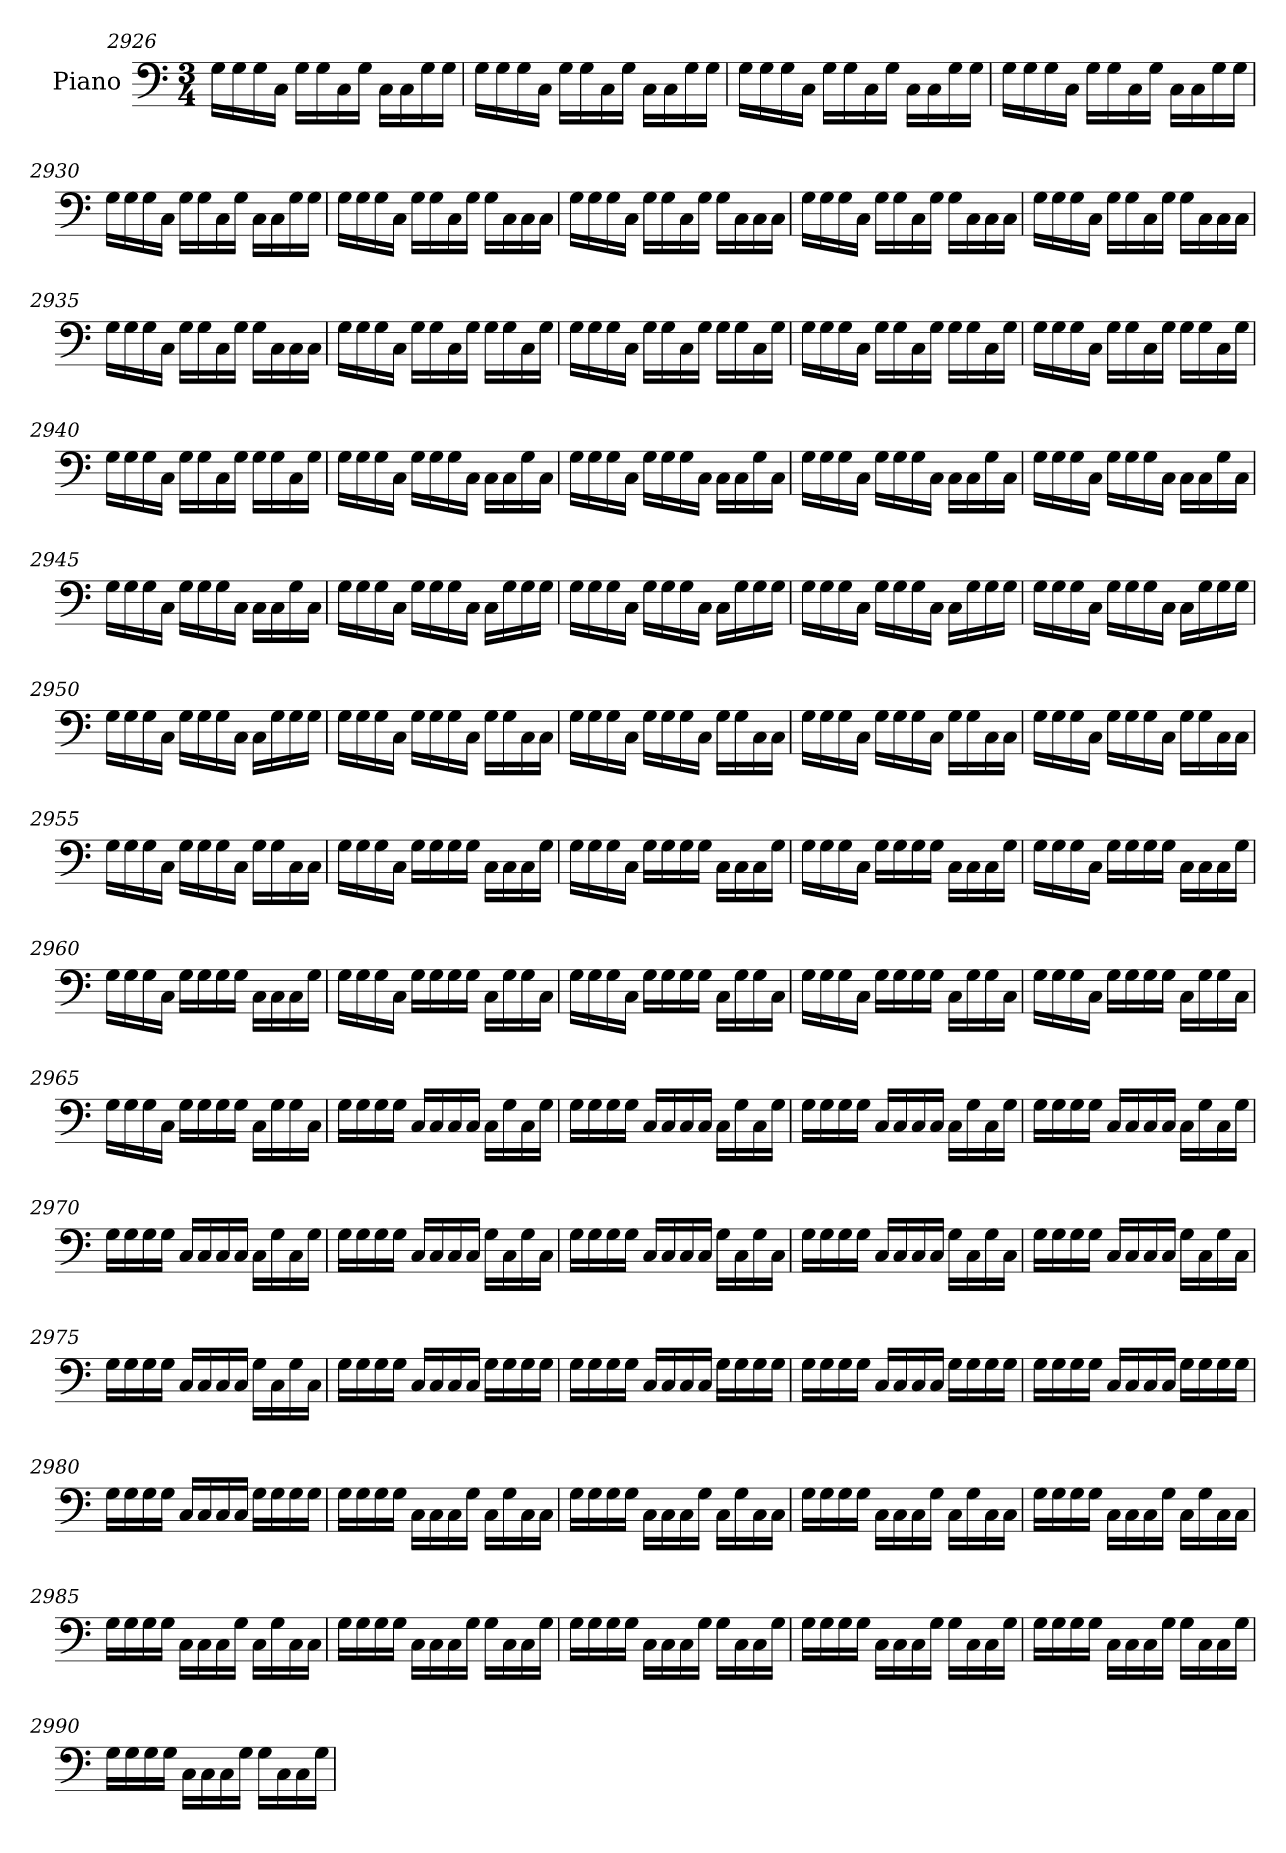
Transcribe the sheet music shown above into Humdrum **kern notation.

**kern
*part1
*staff1
*I"Piano
*I'Pno.
!!LO:LB:g=z
*clefF4
*k[]
*M3/4
=2926
16G\LL
16G\
16G\
16C\JJ
16G\LL
16G\
16C\
16G\JJ
16C\LL
16C\
16G\
16G\JJ
=2927
16G\LL
16G\
16G\
16C\JJ
16G\LL
16G\
16C\
16G\JJ
16C\LL
16C\
16G\
16G\JJ
=2928
16G\LL
16G\
16G\
16C\JJ
16G\LL
16G\
16C\
16G\JJ
16C\LL
16C\
16G\
16G\JJ
!!LO:LB:g=z
=2929
16G\LL
16G\
16G\
16C\JJ
16G\LL
16G\
16C\
16G\JJ
16C\LL
16C\
16G\
16G\JJ
=2930
16G\LL
16G\
16G\
16C\JJ
16G\LL
16G\
16C\
16G\JJ
16C\LL
16C\
16G\
16G\JJ
=2931
16G\LL
16G\
16G\
16C\JJ
16G\LL
16G\
16C\
16G\JJ
16G\LL
16C\
16C\
16C\JJ
!!LO:LB:g=z
=2932
16G\LL
16G\
16G\
16C\JJ
16G\LL
16G\
16C\
16G\JJ
16G\LL
16C\
16C\
16C\JJ
=2933
16G\LL
16G\
16G\
16C\JJ
16G\LL
16G\
16C\
16G\JJ
16G\LL
16C\
16C\
16C\JJ
=2934
16G\LL
16G\
16G\
16C\JJ
16G\LL
16G\
16C\
16G\JJ
16G\LL
16C\
16C\
16C\JJ
!!LO:LB:g=z
=2935
16G\LL
16G\
16G\
16C\JJ
16G\LL
16G\
16C\
16G\JJ
16G\LL
16C\
16C\
16C\JJ
=2936
16G\LL
16G\
16G\
16C\JJ
16G\LL
16G\
16C\
16G\JJ
16G\LL
16G\
16C\
16G\JJ
=2937
16G\LL
16G\
16G\
16C\JJ
16G\LL
16G\
16C\
16G\JJ
16G\LL
16G\
16C\
16G\JJ
!!LO:LB:g=z
=2938
16G\LL
16G\
16G\
16C\JJ
16G\LL
16G\
16C\
16G\JJ
16G\LL
16G\
16C\
16G\JJ
=2939
16G\LL
16G\
16G\
16C\JJ
16G\LL
16G\
16C\
16G\JJ
16G\LL
16G\
16C\
16G\JJ
=2940
16G\LL
16G\
16G\
16C\JJ
16G\LL
16G\
16C\
16G\JJ
16G\LL
16G\
16C\
16G\JJ
!!LO:LB:g=z
=2941
16G\LL
16G\
16G\
16C\JJ
16G\LL
16G\
16G\
16C\JJ
16C\LL
16C\
16G\
16C\JJ
=2942
16G\LL
16G\
16G\
16C\JJ
16G\LL
16G\
16G\
16C\JJ
16C\LL
16C\
16G\
16C\JJ
=2943
16G\LL
16G\
16G\
16C\JJ
16G\LL
16G\
16G\
16C\JJ
16C\LL
16C\
16G\
16C\JJ
!!LO:PB:g=z
=2944
16G\LL
16G\
16G\
16C\JJ
16G\LL
16G\
16G\
16C\JJ
16C\LL
16C\
16G\
16C\JJ
=2945
16G\LL
16G\
16G\
16C\JJ
16G\LL
16G\
16G\
16C\JJ
16C\LL
16C\
16G\
16C\JJ
=2946
16G\LL
16G\
16G\
16C\JJ
16G\LL
16G\
16G\
16C\JJ
16C\LL
16G\
16G\
16G\JJ
!!LO:LB:g=z
=2947
16G\LL
16G\
16G\
16C\JJ
16G\LL
16G\
16G\
16C\JJ
16C\LL
16G\
16G\
16G\JJ
=2948
16G\LL
16G\
16G\
16C\JJ
16G\LL
16G\
16G\
16C\JJ
16C\LL
16G\
16G\
16G\JJ
=2949
16G\LL
16G\
16G\
16C\JJ
16G\LL
16G\
16G\
16C\JJ
16C\LL
16G\
16G\
16G\JJ
!!LO:LB:g=z
=2950
16G\LL
16G\
16G\
16C\JJ
16G\LL
16G\
16G\
16C\JJ
16C\LL
16G\
16G\
16G\JJ
=2951
16G\LL
16G\
16G\
16C\JJ
16G\LL
16G\
16G\
16C\JJ
16G\LL
16G\
16C\
16C\JJ
=2952
16G\LL
16G\
16G\
16C\JJ
16G\LL
16G\
16G\
16C\JJ
16G\LL
16G\
16C\
16C\JJ
!!LO:LB:g=z
=2953
16G\LL
16G\
16G\
16C\JJ
16G\LL
16G\
16G\
16C\JJ
16G\LL
16G\
16C\
16C\JJ
=2954
16G\LL
16G\
16G\
16C\JJ
16G\LL
16G\
16G\
16C\JJ
16G\LL
16G\
16C\
16C\JJ
=2955
16G\LL
16G\
16G\
16C\JJ
16G\LL
16G\
16G\
16C\JJ
16G\LL
16G\
16C\
16C\JJ
!!LO:LB:g=z
=2956
16G\LL
16G\
16G\
16C\JJ
16G\LL
16G\
16G\
16G\JJ
16C\LL
16C\
16C\
16G\JJ
=2957
16G\LL
16G\
16G\
16C\JJ
16G\LL
16G\
16G\
16G\JJ
16C\LL
16C\
16C\
16G\JJ
=2958
16G\LL
16G\
16G\
16C\JJ
16G\LL
16G\
16G\
16G\JJ
16C\LL
16C\
16C\
16G\JJ
!!LO:LB:g=z
=2959
16G\LL
16G\
16G\
16C\JJ
16G\LL
16G\
16G\
16G\JJ
16C\LL
16C\
16C\
16G\JJ
=2960
16G\LL
16G\
16G\
16C\JJ
16G\LL
16G\
16G\
16G\JJ
16C\LL
16C\
16C\
16G\JJ
=2961
16G\LL
16G\
16G\
16C\JJ
16G\LL
16G\
16G\
16G\JJ
16C\LL
16G\
16G\
16C\JJ
!!LO:LB:g=z
=2962
16G\LL
16G\
16G\
16C\JJ
16G\LL
16G\
16G\
16G\JJ
16C\LL
16G\
16G\
16C\JJ
=2963
16G\LL
16G\
16G\
16C\JJ
16G\LL
16G\
16G\
16G\JJ
16C\LL
16G\
16G\
16C\JJ
=2964
16G\LL
16G\
16G\
16C\JJ
16G\LL
16G\
16G\
16G\JJ
16C\LL
16G\
16G\
16C\JJ
!!LO:LB:g=z
=2965
16G\LL
16G\
16G\
16C\JJ
16G\LL
16G\
16G\
16G\JJ
16C\LL
16G\
16G\
16C\JJ
=2966
16G\LL
16G\
16G\
16G\JJ
16C/LL
16C/
16C/
16C/JJ
16C\LL
16G\
16C\
16G\JJ
=2967
16G\LL
16G\
16G\
16G\JJ
16C/LL
16C/
16C/
16C/JJ
16C\LL
16G\
16C\
16G\JJ
!!LO:LB:g=z
=2968
16G\LL
16G\
16G\
16G\JJ
16C/LL
16C/
16C/
16C/JJ
16C\LL
16G\
16C\
16G\JJ
=2969
16G\LL
16G\
16G\
16G\JJ
16C/LL
16C/
16C/
16C/JJ
16C\LL
16G\
16C\
16G\JJ
=2970
16G\LL
16G\
16G\
16G\JJ
16C/LL
16C/
16C/
16C/JJ
16C\LL
16G\
16C\
16G\JJ
!!LO:LB:g=z
=2971
16G\LL
16G\
16G\
16G\JJ
16C/LL
16C/
16C/
16C/JJ
16G\LL
16C\
16G\
16C\JJ
=2972
16G\LL
16G\
16G\
16G\JJ
16C/LL
16C/
16C/
16C/JJ
16G\LL
16C\
16G\
16C\JJ
=2973
16G\LL
16G\
16G\
16G\JJ
16C/LL
16C/
16C/
16C/JJ
16G\LL
16C\
16G\
16C\JJ
!!LO:LB:g=z
=2974
16G\LL
16G\
16G\
16G\JJ
16C/LL
16C/
16C/
16C/JJ
16G\LL
16C\
16G\
16C\JJ
=2975
16G\LL
16G\
16G\
16G\JJ
16C/LL
16C/
16C/
16C/JJ
16G\LL
16C\
16G\
16C\JJ
=2976
16G\LL
16G\
16G\
16G\JJ
16C/LL
16C/
16C/
16C/JJ
16G\LL
16G\
16G\
16G\JJ
!!LO:PB:g=z
=2977
16G\LL
16G\
16G\
16G\JJ
16C/LL
16C/
16C/
16C/JJ
16G\LL
16G\
16G\
16G\JJ
=2978
16G\LL
16G\
16G\
16G\JJ
16C/LL
16C/
16C/
16C/JJ
16G\LL
16G\
16G\
16G\JJ
=2979
16G\LL
16G\
16G\
16G\JJ
16C/LL
16C/
16C/
16C/JJ
16G\LL
16G\
16G\
16G\JJ
!!LO:LB:g=z
=2980
16G\LL
16G\
16G\
16G\JJ
16C/LL
16C/
16C/
16C/JJ
16G\LL
16G\
16G\
16G\JJ
=2981
16G\LL
16G\
16G\
16G\JJ
16C\LL
16C\
16C\
16G\JJ
16C\LL
16G\
16C\
16C\JJ
=2982
16G\LL
16G\
16G\
16G\JJ
16C\LL
16C\
16C\
16G\JJ
16C\LL
16G\
16C\
16C\JJ
!!LO:LB:g=z
=2983
16G\LL
16G\
16G\
16G\JJ
16C\LL
16C\
16C\
16G\JJ
16C\LL
16G\
16C\
16C\JJ
=2984
16G\LL
16G\
16G\
16G\JJ
16C\LL
16C\
16C\
16G\JJ
16C\LL
16G\
16C\
16C\JJ
=2985
16G\LL
16G\
16G\
16G\JJ
16C\LL
16C\
16C\
16G\JJ
16C\LL
16G\
16C\
16C\JJ
!!LO:LB:g=z
=2986
16G\LL
16G\
16G\
16G\JJ
16C\LL
16C\
16C\
16G\JJ
16G\LL
16C\
16C\
16G\JJ
=2987
16G\LL
16G\
16G\
16G\JJ
16C\LL
16C\
16C\
16G\JJ
16G\LL
16C\
16C\
16G\JJ
=2988
16G\LL
16G\
16G\
16G\JJ
16C\LL
16C\
16C\
16G\JJ
16G\LL
16C\
16C\
16G\JJ
!!LO:LB:g=z
=2989
16G\LL
16G\
16G\
16G\JJ
16C\LL
16C\
16C\
16G\JJ
16G\LL
16C\
16C\
16G\JJ
=2990
16G\LL
16G\
16G\
16G\JJ
16C\LL
16C\
16C\
16G\JJ
16G\LL
16C\
16C\
16G\JJ
=
*-
